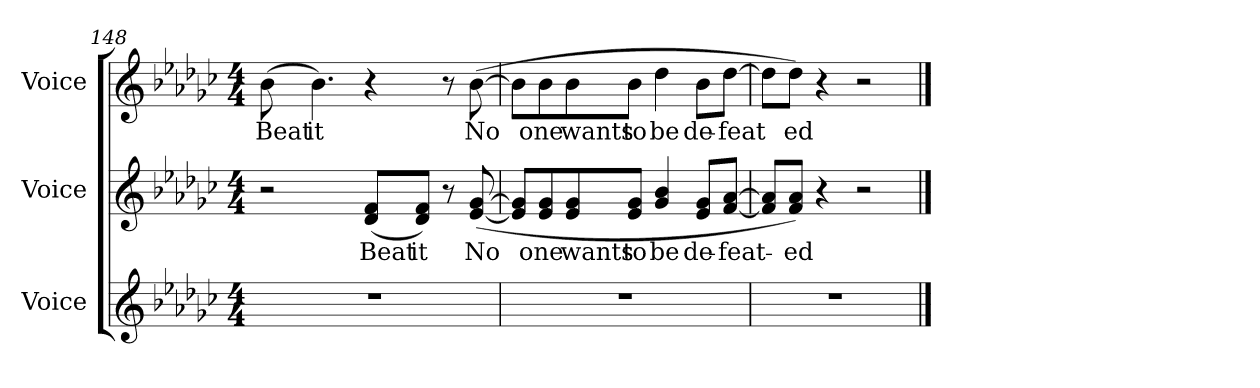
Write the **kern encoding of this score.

**kern	**kern	**text	**kern	**text
*part3	*part2	*part2	*part1	*part1
*staff3	*staff2	*staff2	*staff1	*staff1
*I"Voice	*I"Voice	*	*I"Voice	*
*I'Voice	*I'Voice	*	*I'Voice	*
*clefG2	*clefG2	*	*clefG2	*
*k[b-e-a-d-g-c-]	*k[b-e-a-d-g-c-]	*	*k[b-e-a-d-g-c-]	*
*e-:	*e-:	*	*e-:	*
*M4/4	*M4/4	*	*M4/4	*
=148	=148	=148	=148	=148
!	!	!	!	!LO:LY:b:color=#000000
1r	2r	.	(8b-i\	Beat
!	!	!	!	!LO:LY:b:color=#000000
.	.	.	4.b-i\)	it
!	!	!LO:LY:b:color=#000000	!	!
.	(8d-i/ 8fiL	Beat	4r	.
!	!	!LO:LY:b:color=#000000	!	!
.	8d-i/ 8fiJ)	it	.	.
.	8r	.	8r	.
!	!	!LO:LY:b:color=#000000	!	!
!	!	!	!	!LO:LY:b:color=#000000
.	([8e-i/ [8g-i	No	([8b-i\	No
=149	=149	=149	=149	=149
1r	8e-i/] 8g-i]L	.	8b-i\L]	.
!	!	!LO:LY:b:color=#000000	!	!
!	!	!	!	!LO:LY:b:color=#000000
.	8e-i/ 8g-i	one	8b-i\	one
!	!	!LO:LY:b:color=#000000	!	!
!	!	!	!	!LO:LY:b:color=#000000
.	8e-i/ 8g-i	wants	8b-i\	wants
!	!	!LO:LY:b:color=#000000	!	!
!	!	!	!	!LO:LY:b:color=#000000
.	8e-i/ 8g-iJ	to	8b-i\J	to
!	!	!LO:LY:b:color=#000000	!	!
!	!	!	!	!LO:LY:b:color=#000000
.	4g-i/ 4b-i	be	4dd-i\	be
!	!	!LO:LY:b:color=#000000	!	!
!	!	!	!	!LO:LY:b:color=#000000
.	8e-i/ 8g-iL	de-	8b-i\L	de-
!	!	!LO:LY:b:color=#000000	!	!
!	!	!	!	!LO:LY:b:color=#000000
.	[8fi/ [8a-iJ	-feat-	[8dd-i\J	-feat
=150	=150	=150	=150	=150
1r	8fi/] 8a-i]L	.	8dd-i\L]	.
!	!	!LO:LY:b:color=#000000	!	!
!	!	!	!	!LO:LY:b:color=#000000
.	8fi/ 8a-iJ)	-ed	8dd-i\J)	ed
.	4r	.	4r	.
.	2r	.	2r	.
==	==	==	==	==
*-	*-	*-	*-	*-
